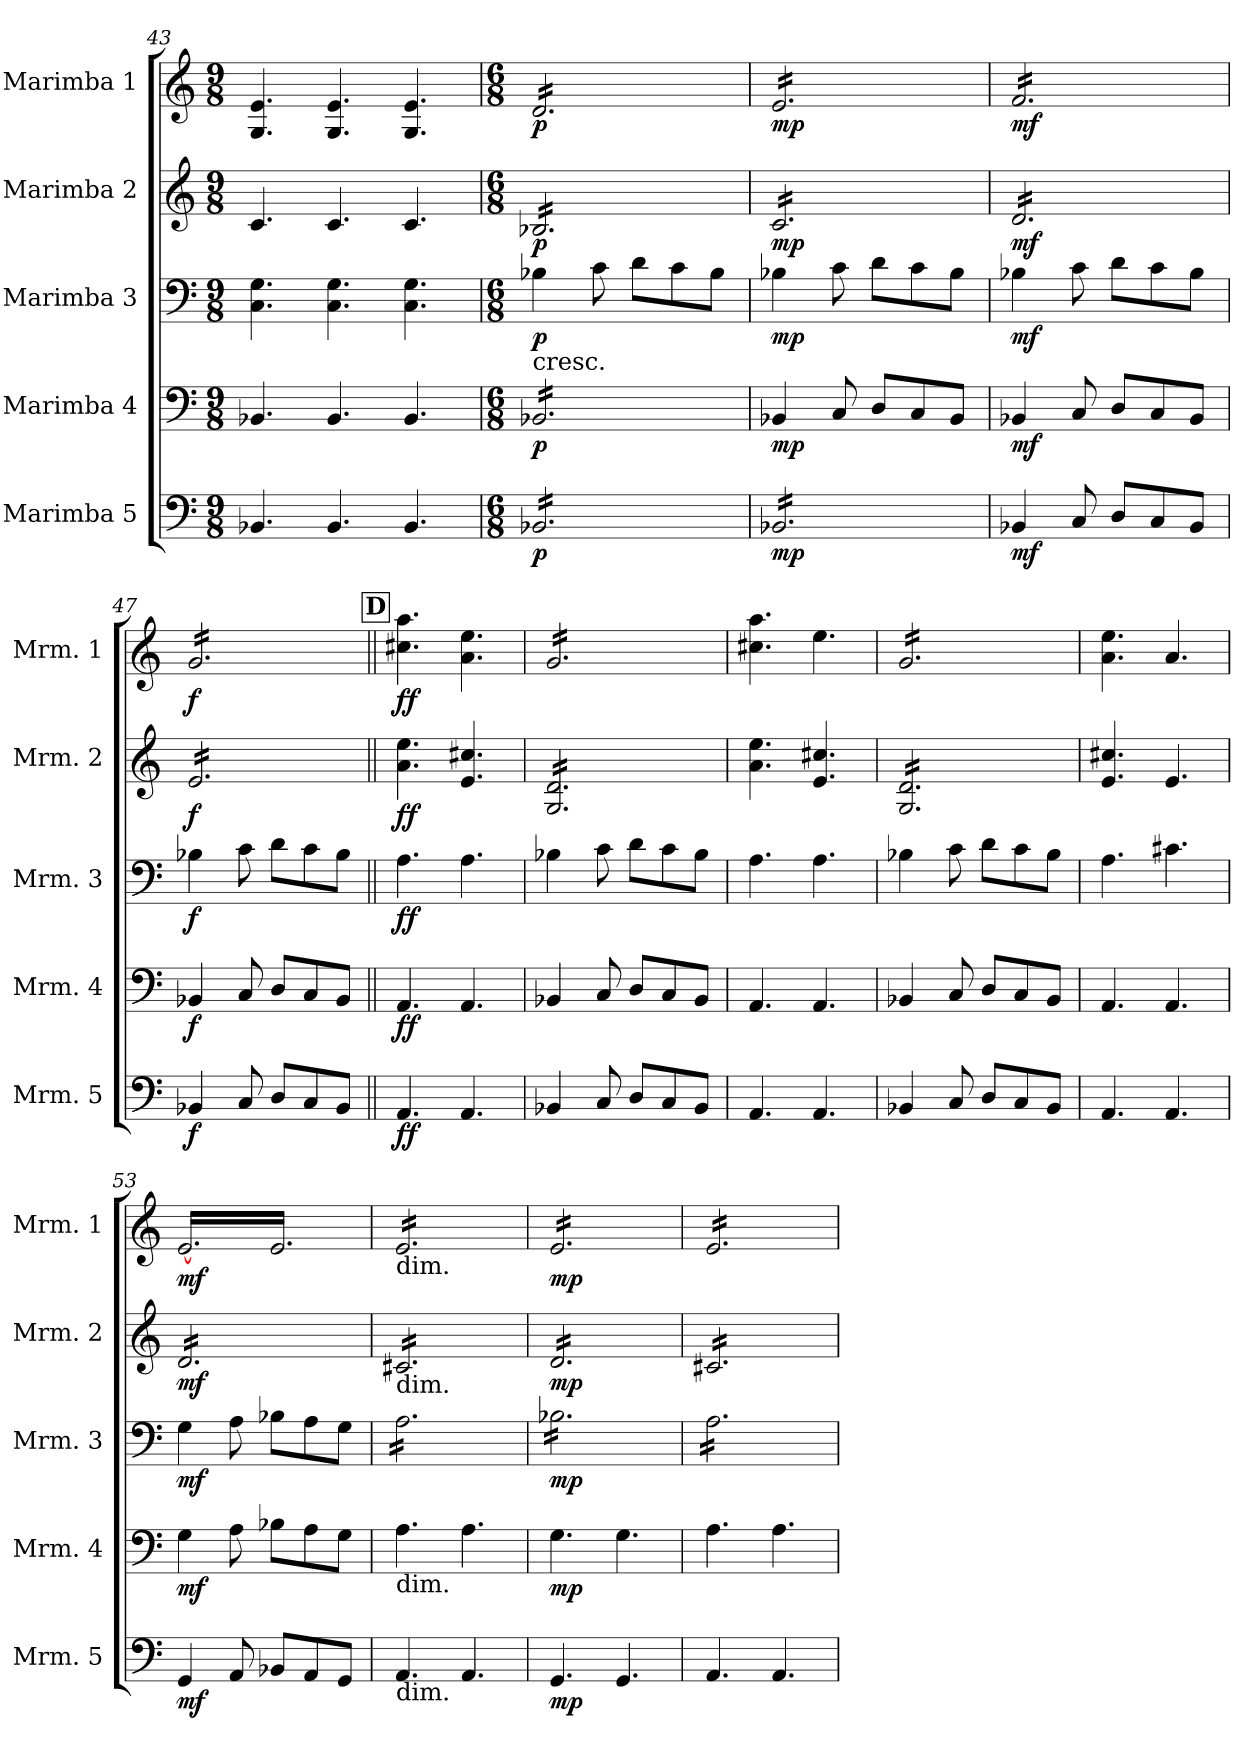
**kern	**dynam	**kern	**dynam	**kern	**dynam	**kern	**dynam	**kern	**dynam
*part5	*part5	*part4	*part4	*part3	*part3	*part2	*part2	*part1	*part1
*staff5	*staff5	*staff4	*staff4	*staff3	*staff3	*staff2	*staff2	*staff1	*staff1
*I"Marimba 5	*	*I"Marimba 4	*	*I"Marimba 3	*	*I"Marimba 2	*	*I"Marimba 1	*
*I'Mrm. 5	*	*I'Mrm. 4	*	*I'Mrm. 3	*	*I'Mrm. 2	*	*I'Mrm. 1	*
*clefF4	*	*clefF4	*	*clefF4	*	*clefG2	*	*clefG2	*
*k[]	*	*k[]	*	*k[]	*	*k[]	*	*k[]	*
*M9/8	*	*M9/8	*	*M9/8	*	*M9/8	*	*M9/8	*
=43	=43	=43	=43	=43	=43	=43	=43	=43	=43
4.BB-X/	.	4.BB-X/	.	4.C\ 4.G\	.	4.c/	.	4.G/ 4.e/	.
4.BB-/	.	4.BB-/	.	4.C\ 4.G\	.	4.c/	.	4.G/ 4.e/	.
4.BB-/	.	4.BB-/	.	4.C\ 4.G\	.	4.c/	.	4.G/ 4.e/	.
=44	=44	=44	=44	=44	=44	=44	=44	=44	=44
*M6/8	*	*M6/8	*	*M6/8	*	*M6/8	*	*M6/8	*
!	!	!	!	!	!	!	!	!LO:TX:b:t=cresc.	!
!	!	!	!	!	!	!LO:TX:b:t=cresc.	!	!	!
!	!	!	!	!LO:TX:b:t=cresc.	!	!	!	!	!
!	!	!LO:TX:b:t=cresc.	!	!	!	!	!	!	!
!LO:TX:b:t=cresc.	!	!	!	!	!	!	!	!	!
!	!LO:DY:b	!	!LO:DY:b	!	!LO:DY:b	!	!LO:DY:b	!	!LO:DY:b
*tremolo	*	*	*	*	*	*	*	*	*
*	*	*tremolo	*	*	*	*	*	*	*
*	*	*	*	*	*	*tremolo	*	*	*
*	*	*	*	*	*	*	*	*tremolo	*
16BB-X/LL	p	16BB-X/LL	p	4B-X\	p	16B-X/LL	p	16d/LL	p
16BB-X/	.	16BB-X/	.	.	.	16B-X/	.	16d/	.
16BB-X/	.	16BB-X/	.	.	.	16B-X/	.	16d/	.
16BB-X/	.	16BB-X/	.	.	.	16B-X/	.	16d/	.
16BB-X/	.	16BB-X/	.	8c\	.	16B-X/	.	16d/	.
16BB-X/	.	16BB-X/	.	.	.	16B-X/	.	16d/	.
16BB-X/	.	16BB-X/	.	8d\L	.	16B-X/	.	16d/	.
16BB-X/	.	16BB-X/	.	.	.	16B-X/	.	16d/	.
16BB-X/	.	16BB-X/	.	8c\	.	16B-X/	.	16d/	.
16BB-X/	.	16BB-X/	.	.	.	16B-X/	.	16d/	.
16BB-X/	.	16BB-X/	.	8B-\J	.	16B-X/	.	16d/	.
16BB-X/JJ	.	16BB-X/JJ	.	.	.	16B-X/JJ	.	16d/JJ	.
*	*	*Xtremolo	*	*	*	*	*	*	*
=45	=45	=45	=45	=45	=45	=45	=45	=45	=45
!	!LO:DY:b	!	!LO:DY:b	!	!LO:DY:b	!	!LO:DY:b	!	!LO:DY:b
16BB-X/LL	mp	4BB-X/	mp	4B-X\	mp	16c/LL	mp	16e/LL	mp
16BB-X/	.	.	.	.	.	16c/	.	16e/	.
16BB-X/	.	.	.	.	.	16c/	.	16e/	.
16BB-X/	.	.	.	.	.	16c/	.	16e/	.
16BB-X/	.	8C/	.	8c\	.	16c/	.	16e/	.
16BB-X/	.	.	.	.	.	16c/	.	16e/	.
16BB-X/	.	8D/L	.	8d\L	.	16c/	.	16e/	.
16BB-X/	.	.	.	.	.	16c/	.	16e/	.
16BB-X/	.	8C/	.	8c\	.	16c/	.	16e/	.
16BB-X/	.	.	.	.	.	16c/	.	16e/	.
16BB-X/	.	8BB-/J	.	8B-\J	.	16c/	.	16e/	.
16BB-X/JJ	.	.	.	.	.	16c/JJ	.	16e/JJ	.
*Xtremolo	*	*	*	*	*	*	*	*	*
=46	=46	=46	=46	=46	=46	=46	=46	=46	=46
!	!LO:DY:b	!	!LO:DY:b	!	!LO:DY:b	!	!LO:DY:b	!	!LO:DY:b
4BB-X/	mf	4BB-X/	mf	4B-X\	mf	16d/LL	mf	16f/LL	mf
.	.	.	.	.	.	16d/	.	16f/	.
.	.	.	.	.	.	16d/	.	16f/	.
.	.	.	.	.	.	16d/	.	16f/	.
8C/	.	8C/	.	8c\	.	16d/	.	16f/	.
.	.	.	.	.	.	16d/	.	16f/	.
8D/L	.	8D/L	.	8d\L	.	16d/	.	16f/	.
.	.	.	.	.	.	16d/	.	16f/	.
8C/	.	8C/	.	8c\	.	16d/	.	16f/	.
.	.	.	.	.	.	16d/	.	16f/	.
8BB-/J	.	8BB-/J	.	8B-\J	.	16d/	.	16f/	.
.	.	.	.	.	.	16d/JJ	.	16f/JJ	.
!!LO:LB:g=z
=47	=47	=47	=47	=47	=47	=47	=47	=47	=47
!	!LO:DY:b	!	!LO:DY:b	!	!LO:DY:b	!	!LO:DY:b	!	!LO:DY:b
4BB-X/	f	4BB-X/	f	4B-X\	f	16e/LL	f	16g/LL	f
.	.	.	.	.	.	16e/	.	16g/	.
.	.	.	.	.	.	16e/	.	16g/	.
.	.	.	.	.	.	16e/	.	16g/	.
8C/	.	8C/	.	8c\	.	16e/	.	16g/	.
.	.	.	.	.	.	16e/	.	16g/	.
8D/L	.	8D/L	.	8d\L	.	16e/	.	16g/	.
.	.	.	.	.	.	16e/	.	16g/	.
8C/	.	8C/	.	8c\	.	16e/	.	16g/	.
.	.	.	.	.	.	16e/	.	16g/	.
8BB-/J	.	8BB-/J	.	8B-\J	.	16e/	.	16g/	.
.	.	.	.	.	.	16e/JJ	.	16g/JJ	.
*	*	*	*	*	*	*	*	*Xtremolo	*
*	*	*	*	*	*	*Xtremolo	*	*	*
!!LO:REH:place=s1:a:B:fs=14:t=D
=48||	=48||	=48||	=48||	=48||	=48||	=48||	=48||	=48||	=48||
!	!LO:DY:b	!	!LO:DY:b	!	!LO:DY:b	!	!LO:DY:b	!	!LO:DY:b
4.AA/	ff	4.AA/	ff	4.A\	ff	4.a\ 4.ee\	ff	4.cc#X\ 4.aa\	ff
4.AA/	.	4.AA/	.	4.A\	.	4.e/ 4.cc#X/	.	4.a\ 4.ee\	.
=49	=49	=49	=49	=49	=49	=49	=49	=49	=49
*	*	*	*	*	*	*tremolo	*	*	*
*	*	*	*	*	*	*	*	*tremolo	*
4BB-X/	.	4BB-X/	.	4B-X\	.	16G/ 16d/LL	.	16g/LL	.
.	.	.	.	.	.	16G/ 16d/	.	16g/	.
.	.	.	.	.	.	16G/ 16d/	.	16g/	.
.	.	.	.	.	.	16G/ 16d/	.	16g/	.
8C/	.	8C/	.	8c\	.	16G/ 16d/	.	16g/	.
.	.	.	.	.	.	16G/ 16d/	.	16g/	.
8D/L	.	8D/L	.	8d\L	.	16G/ 16d/	.	16g/	.
.	.	.	.	.	.	16G/ 16d/	.	16g/	.
8C/	.	8C/	.	8c\	.	16G/ 16d/	.	16g/	.
.	.	.	.	.	.	16G/ 16d/	.	16g/	.
8BB-/J	.	8BB-/J	.	8B-\J	.	16G/ 16d/	.	16g/	.
.	.	.	.	.	.	16G/ 16d/JJ	.	16g/JJ	.
*	*	*	*	*	*	*	*	*Xtremolo	*
*	*	*	*	*	*	*Xtremolo	*	*	*
=50	=50	=50	=50	=50	=50	=50	=50	=50	=50
4.AA/	.	4.AA/	.	4.A\	.	4.a\ 4.ee\	.	4.cc#X\ 4.aa\	.
4.AA/	.	4.AA/	.	4.A\	.	4.e/ 4.cc#X/	.	4.ee\	.
=51	=51	=51	=51	=51	=51	=51	=51	=51	=51
*	*	*	*	*	*	*tremolo	*	*	*
*	*	*	*	*	*	*	*	*tremolo	*
4BB-X/	.	4BB-X/	.	4B-X\	.	16G/ 16d/LL	.	16g/LL	.
.	.	.	.	.	.	16G/ 16d/	.	16g/	.
.	.	.	.	.	.	16G/ 16d/	.	16g/	.
.	.	.	.	.	.	16G/ 16d/	.	16g/	.
8C/	.	8C/	.	8c\	.	16G/ 16d/	.	16g/	.
.	.	.	.	.	.	16G/ 16d/	.	16g/	.
8D/L	.	8D/L	.	8d\L	.	16G/ 16d/	.	16g/	.
.	.	.	.	.	.	16G/ 16d/	.	16g/	.
8C/	.	8C/	.	8c\	.	16G/ 16d/	.	16g/	.
.	.	.	.	.	.	16G/ 16d/	.	16g/	.
8BB-/J	.	8BB-/J	.	8B-\J	.	16G/ 16d/	.	16g/	.
.	.	.	.	.	.	16G/ 16d/JJ	.	16g/JJ	.
*	*	*	*	*	*	*	*	*Xtremolo	*
*	*	*	*	*	*	*Xtremolo	*	*	*
=52	=52	=52	=52	=52	=52	=52	=52	=52	=52
4.AA/	.	4.AA/	.	4.A\	.	4.e/ 4.cc#X/	.	4.a\ 4.ee\	.
4.AA/	.	4.AA/	.	4.c#X\	.	4.e/	.	4.a/	.
=53	=53	=53	=53	=53	=53	=53	=53	=53	=53
!	!LO:DY:b	!	!LO:DY:b	!	!LO:DY:b	!	!LO:DY:b	!	!LO:DY:b
*	*	*	*	*	*	*tremolo	*	*	*
*	*	*	*	*	*	*	*	*tremolo	*
4GG/	mf	4G\	mf	4G\	mf	16d/LL	mf	[16e/LL	mf
.	.	.	.	.	.	16d/	.	16e/	.
.	.	.	.	.	.	16d/	.	16e/	.
.	.	.	.	.	.	16d/	.	16e/	.
8AA/	.	8A\	.	8A\	.	16d/	.	16e/	.
.	.	.	.	.	.	16d/	.	16e/	.
8BB-X/L	.	8B-X\L	.	8B-X\L	.	16d/	.	16e/	.
.	.	.	.	.	.	16d/	.	16e/	.
8AA/	.	8A\	.	8A\	.	16d/	.	16e/	.
.	.	.	.	.	.	16d/	.	16e/	.
8GG/J	.	8G\J	.	8G\J	.	16d/	.	16e/	.
.	.	.	.	.	.	16d/JJ	.	16e/JJ	.
=54	=54	=54	=54	=54	=54	=54	=54	=54	=54
!	!	!	!	!	!	!	!	!LO:TX:b:t=dim.	!
!	!	!	!	!	!	!LO:TX:b:t=dim.	!	!	!
!	!	!	!	!LO:TX:b:t=dim.	!	!	!	!	!
!	!	!LO:TX:b:t=dim.	!	!	!	!	!	!	!
!LO:TX:b:t=dim.	!	!	!	!	!	!	!	!	!
*	*	*	*	*tremolo	*	*	*	*	*
4.AA/	.	4.A\	.	16A\LL	.	16c#X/LL	.	16e/LL	.
.	.	.	.	16A\	.	16c#X/	.	16e/	.
.	.	.	.	16A\	.	16c#X/	.	16e/	.
.	.	.	.	16A\	.	16c#X/	.	16e/	.
.	.	.	.	16A\	.	16c#X/	.	16e/	.
.	.	.	.	16A\	.	16c#X/	.	16e/	.
4.AA/	.	4.A\	.	16A\	.	16c#X/	.	16e/	.
.	.	.	.	16A\	.	16c#X/	.	16e/	.
.	.	.	.	16A\	.	16c#X/	.	16e/	.
.	.	.	.	16A\	.	16c#X/	.	16e/	.
.	.	.	.	16A\	.	16c#X/	.	16e/	.
.	.	.	.	16A\JJ	.	16c#X/JJ	.	16e/JJ	.
!!LO:PB:g=z
=55	=55	=55	=55	=55	=55	=55	=55	=55	=55
!	!LO:DY:b	!	!LO:DY:b	!	!LO:DY:b	!	!LO:DY:b	!	!LO:DY:b
4.GG/	mp	4.G\	mp	16B-X\LL	mp	16d/LL	mp	16e/LL	mp
.	.	.	.	16B-X\	.	16d/	.	16e/	.
.	.	.	.	16B-X\	.	16d/	.	16e/	.
.	.	.	.	16B-X\	.	16d/	.	16e/	.
.	.	.	.	16B-X\	.	16d/	.	16e/	.
.	.	.	.	16B-X\	.	16d/	.	16e/	.
4.GG/	.	4.G\	.	16B-X\	.	16d/	.	16e/	.
.	.	.	.	16B-X\	.	16d/	.	16e/	.
.	.	.	.	16B-X\	.	16d/	.	16e/	.
.	.	.	.	16B-X\	.	16d/	.	16e/	.
.	.	.	.	16B-X\	.	16d/	.	16e/	.
.	.	.	.	16B-X\JJ	.	16d/JJ	.	16e/JJ	.
=56	=56	=56	=56	=56	=56	=56	=56	=56	=56
4.AA/	.	4.A\	.	16A\LL	.	16c#X/LL	.	16e/LL	.
.	.	.	.	16A\	.	16c#X/	.	16e/	.
.	.	.	.	16A\	.	16c#X/	.	16e/	.
.	.	.	.	16A\	.	16c#X/	.	16e/	.
.	.	.	.	16A\	.	16c#X/	.	16e/	.
.	.	.	.	16A\	.	16c#X/	.	16e/	.
4.AA/	.	4.A\	.	16A\	.	16c#X/	.	16e/	.
.	.	.	.	16A\	.	16c#X/	.	16e/	.
.	.	.	.	16A\	.	16c#X/	.	16e/	.
.	.	.	.	16A\	.	16c#X/	.	16e/	.
.	.	.	.	16A\	.	16c#X/	.	16e/	.
.	.	.	.	16A\JJ	.	16c#X/JJ	.	16e/JJ	.
*	*	*	*	*	*	*	*	*Xtremolo	*
*	*	*	*	*	*	*Xtremolo	*	*	*
*	*	*	*	*Xtremolo	*	*	*	*	*
=	=	=	=	=	=	=	=	=	=
*-	*-	*-	*-	*-	*-	*-	*-	*-	*-
